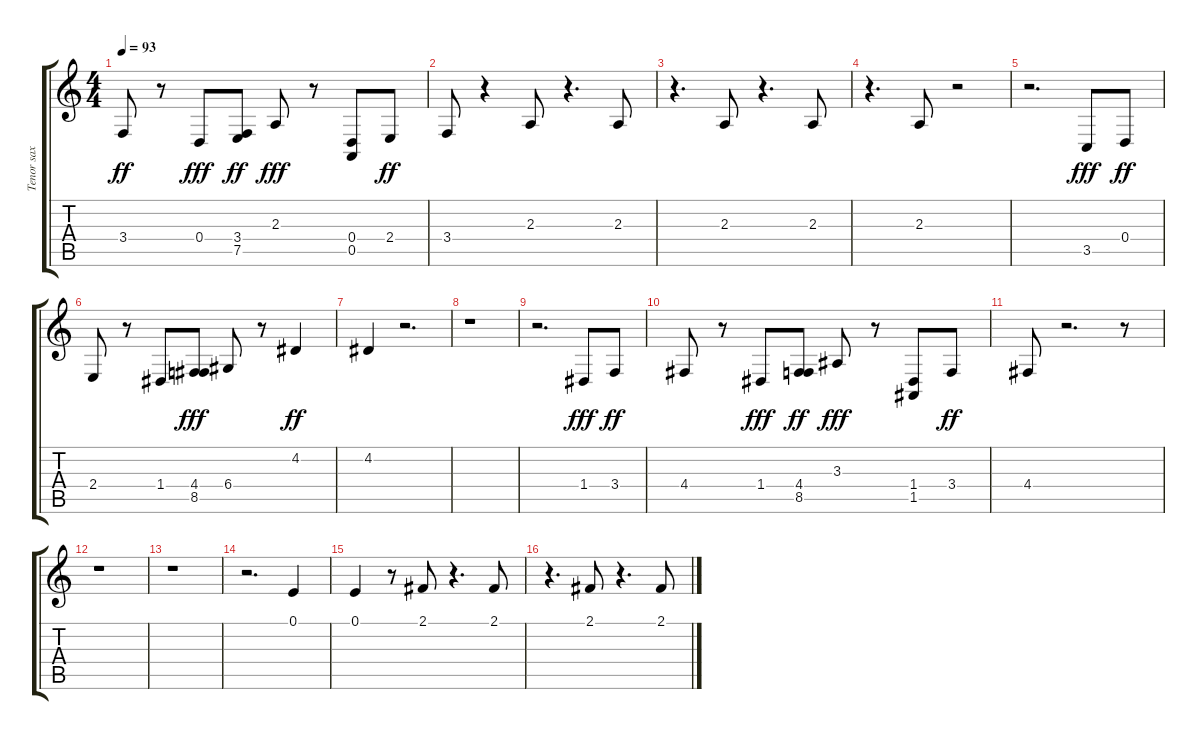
\track ("Tenor sax" "Tenor sax") {instrument tenorsax}
\staff {score tabs}
\tuning (E4 B3 G3 D3 A2 E2) {hide}
\ts (4 4)
\tempo 93
\clef g2
\ks c
3.4.8{dy ff} r.8 0.4.8{dy fff} (3.4 7.5).8{dy ff} 2.3.8{dy fff} r.8 (0.4 0.5).8 2.4.8{dy ff} |
3.4.8 r.4 2.3.8 r.4{d} 2.3.8 |
r.4{d} 2.3.8 r.4{d} 2.3.8 |
r.4{d} 2.3.8 r.2 |
r.2{d} 3.5.8{dy fff} 0.4.8{dy ff} |
2.4.8 r.8 1.4.8 (4.4 8.5).8{dy fff} 6.4.8 r.8 4.2.4{dy ff} |
4.2.4 r.2{d} |
r.1 |
r.2{d} 1.4.8{dy fff} 3.4.8{dy ff} |
4.4.8 r.8 1.4.8{dy fff} (4.4 8.5).8{dy ff} 3.3.8{dy fff} r.8 (1.4 1.5).8 3.4.8{dy ff} |
4.4.8 r.2{d} r.8 |
r.1 |
r.1 |
r.2{d} 0.1.4 |
0.1.4 r.8 2.1.8 r.4{d} 2.1.8 |
r.4{d} 2.1.8 r.4{d} 2.1.8
